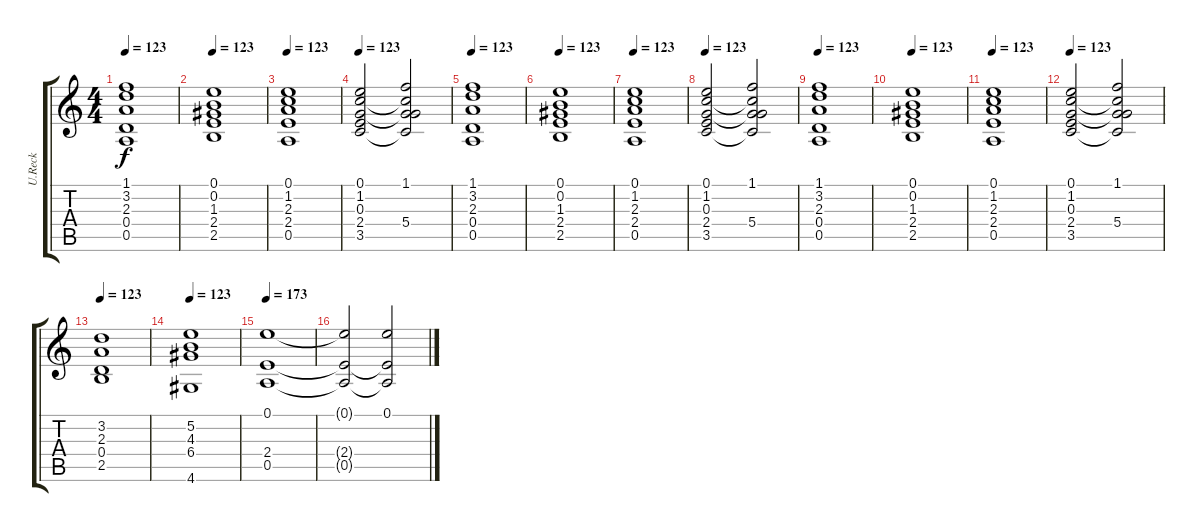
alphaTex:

\track ("U.Reck" "U.Reck") {instrument stringensemble1}
\staff {score tabs}
\tuning (E5 B4 G4 D4 A3 E3) {hide}
\ts (4 4)
\tempo 123
\clef g2
\ks c
(1.1 3.2 2.3 0.4 0.5).1{dy f} |
\tempo 123
(0.1 0.2 1.3 2.4 2.5).1 |
\tempo 123
(0.1 1.2 2.3 2.4 0.5).1 |
\tempo 123
(0.1 1.2 0.3 2.4 3.5).2 (1.1 1.2{t} 0.3{t} 5.4 3.5{t}).2 |
\tempo 123
(1.1 3.2 2.3 0.4 0.5).1 |
\tempo 123
(0.1 0.2 1.3 2.4 2.5).1 |
\tempo 123
(0.1 1.2 2.3 2.4 0.5).1 |
\tempo 123
(0.1 1.2 0.3 2.4 3.5).2 (1.1 1.2{t} 0.3{t} 5.4 3.5{t}).2 |
\tempo 123
(1.1 3.2 2.3 0.4 0.5).1 |
\tempo 123
(0.1 0.2 1.3 2.4 2.5).1 |
\tempo 123
(0.1 1.2 2.3 2.4 0.5).1 |
\tempo 123
(0.1 1.2 0.3 2.4 3.5).2 (1.1 1.2{t} 0.3{t} 5.4 3.5{t}).2 |
\tempo 123
(3.2 2.3 0.4 2.5).1 |
\tempo 123
(5.2 4.3 6.4 4.6).1 |
\tempo 173
(0.1 2.4 0.5).1{volume 12} |
(0.1{t} 2.4{t} 0.5{t}).2{volume 12} (0.1 2.4{t} 0.5{t}).2
